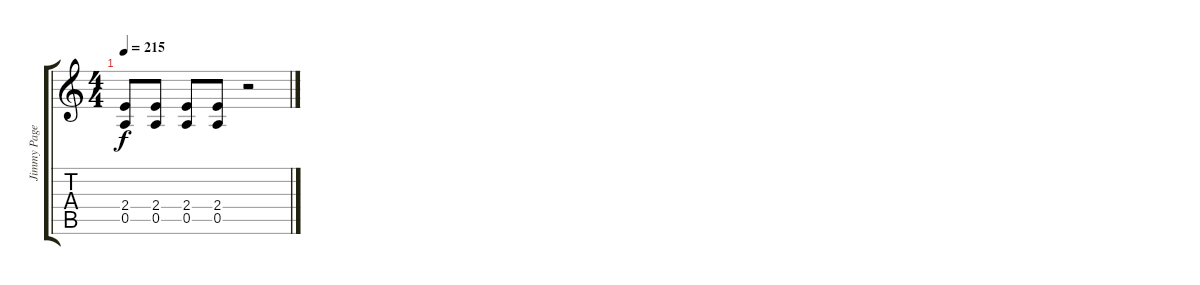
\track ("Jimmy Page I" "Jimmy Page") {instrument distortionguitar}
\staff {score tabs}
\tuning (E4 B3 G3 D3 A2 E2) {hide}
\ts (4 4)
\tempo 215
\clef g2
\ks c
(2.4 0.5).8{dy f} (2.4 0.5).8 (2.4 0.5).8 (2.4 0.5).8 r.2
